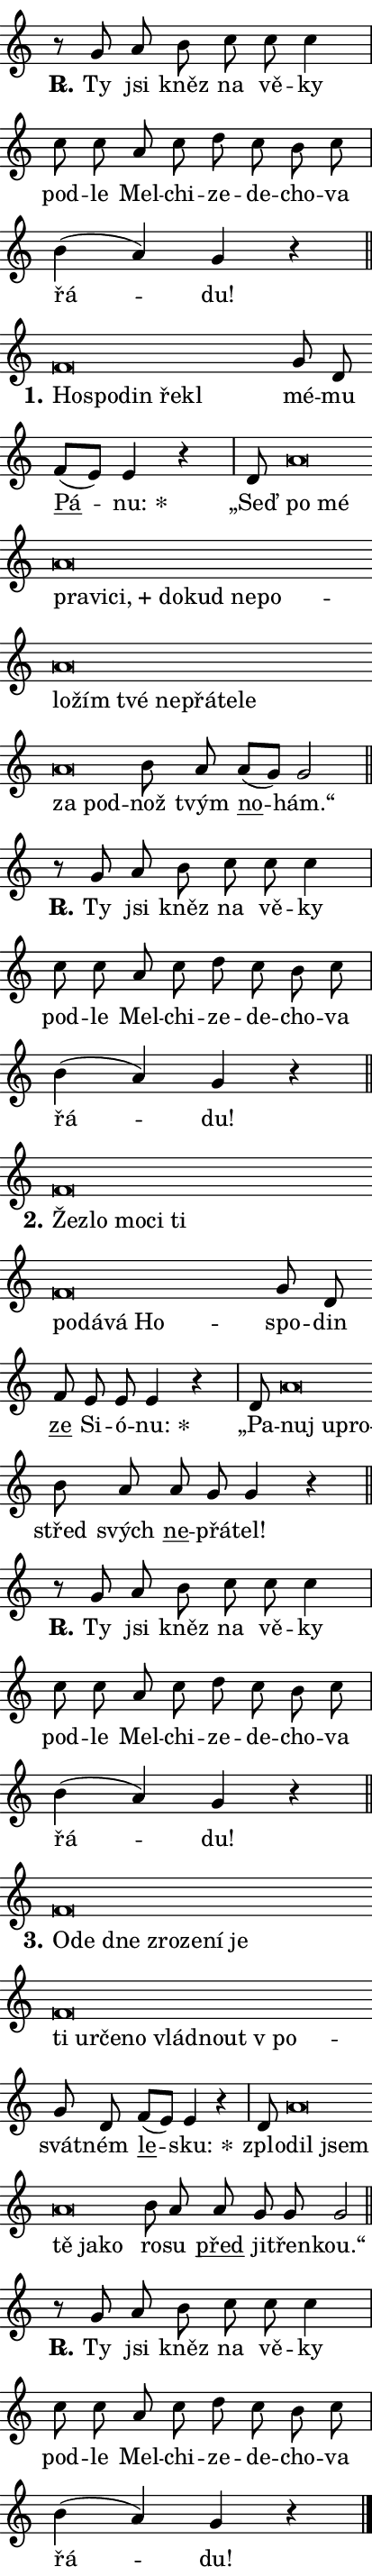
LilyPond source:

\version "2.22.1"
\header { tagline = "" }
\paper {
  indent = 0\cm
  top-margin = 0\cm
  right-margin = 0\cm
  bottom-margin = 0\cm
  left-margin = 0\cm
  paper-width = 7\cm
  page-breaking = #ly:one-page-breaking
  system-system-spacing.basic-distance = #11
  score-system-spacing.basic-distance = #11
  ragged-last = ##f
}


%% Author: Thomas Morley
%% https://lists.gnu.org/archive/html/lilypond-user/2020-05/msg00002.html
#(define (line-position grob)
"Returns position of @var[grob} in current system:
   @code{'start}, if at first time-step
   @code{'end}, if at last time-step
   @code{'middle} otherwise
"
  (let* ((col (ly:item-get-column grob))
         (ln (ly:grob-object col 'left-neighbor))
         (rn (ly:grob-object col 'right-neighbor))
         (col-to-check-left (if (ly:grob? ln) ln col))
         (col-to-check-right (if (ly:grob? rn) rn col))
         (break-dir-left
           (and
             (ly:grob-property col-to-check-left 'non-musical #f)
             (ly:item-break-dir col-to-check-left)))
         (break-dir-right
           (and
             (ly:grob-property col-to-check-right 'non-musical #f)
             (ly:item-break-dir col-to-check-right))))
        (cond ((eqv? 1 break-dir-left) 'start)
              ((eqv? -1 break-dir-right) 'end)
              (else 'middle))))

#(define (tranparent-at-line-position vctor)
  (lambda (grob)
  "Relying on @code{line-position} select the relevant enry from @var{vctor}.
Used to determine transparency,"
    (case (line-position grob)
      ((end) (not (vector-ref vctor 0)))
      ((middle) (not (vector-ref vctor 1)))
      ((start) (not (vector-ref vctor 2))))))

noteHeadBreakVisibility =
#(define-music-function (break-visibility)(vector?)
"Makes @code{NoteHead}s transparent relying on @var{break-visibility}"
#{
  \override NoteHead.transparent =
    #(tranparent-at-line-position break-visibility)
#})

#(define delete-ledgers-for-transparent-note-heads
  (lambda (grob)
    "Reads whether a @code{NoteHead} is transparent.
If so this @code{NoteHead} is removed from @code{'note-heads} from
@var{grob}, which is supposed to be @code{LedgerLineSpanner}.
As a result ledgers are not printed for this @code{NoteHead}"
    (let* ((nhds-array (ly:grob-object grob 'note-heads))
           (nhds-list
             (if (ly:grob-array? nhds-array)
                 (ly:grob-array->list nhds-array)
                 '()))
           ;; Relies on the transparent-property being done before
           ;; Staff.LedgerLineSpanner.after-line-breaking is executed.
           ;; This is fragile ...
           (to-keep
             (remove
               (lambda (nhd)
                 (ly:grob-property nhd 'transparent #f))
               nhds-list)))
      ;; TODO find a better method to iterate over grob-arrays, similiar
      ;; to filter/remove etc for lists
      ;; For now rebuilt from scratch
      (set! (ly:grob-object grob 'note-heads)  '())
      (for-each
        (lambda (nhd)
          (ly:pointer-group-interface::add-grob grob 'note-heads nhd))
        to-keep))))

hideNotes = {
  \noteHeadBreakVisibility #begin-of-line-visible
}
unHideNotes = {
  \noteHeadBreakVisibility #all-visible
}

% work-around for resetting accidentals
% https://lilypond.org/doc/v2.23/Documentation/notation/displaying-rhythms#unmetered-music
cadenzaMeasure = {
  \cadenzaOff
  \partial 1024 s1024
  \cadenzaOn
}

#(define-markup-command (accent layout props text) (markup?)
  "Underline accented syllable"
  (interpret-markup layout props
    #{\markup \override #'(offset . 4.3) \underline { #text }#}))

responsum = \markup \concat {
  "R" \hspace #-1.05 \path #0.1 #'((moveto 0 0.07) (lineto 0.9 0.8)) \hspace #0.05 "."
}

\layout {
    \context {
        \Staff
        \remove "Time_signature_engraver"
        \override LedgerLineSpanner.after-line-breaking = #delete-ledgers-for-transparent-note-heads
    }
    \context {
        \Voice {
            \override NoteHead.output-attributes = #'((class . "notehead"))
            \override Hairpin.height = #0.55
        }
    }
    \context {
        \Lyrics {
            \override StanzaNumber.output-attributes = #'((class . "stanzanumber"))
            \override LyricSpace.minimum-distance = #0.9
            \override LyricText.font-name = #"TeX Gyre Schola"
            \override LyricText.font-size = 1
            \override StanzaNumber.font-name = #"TeX Gyre Schola Bold"
            \override StanzaNumber.font-size = 1
        }
    }
}

% magnetic-lyrics.ily
%
%   written by
%     Jean Abou Samra <jean@abou-samra.fr>
%     Werner Lemberg <wl@gnu.org>
%
%   adapted by
%     Jiri Hon <jiri.hon@gmail.com>
%
% Version 2022-Apr-15

% https://www.mail-archive.com/lilypond-user@gnu.org/msg149350.html

#(define (Left_hyphen_pointer_engraver context)
   "Collect syllable-hyphen-syllable occurrences in lyrics and store
them in properties.  This engraver only looks to the left.  For
example, if the lyrics input is @code{foo -- bar}, it does the
following.

@itemize @bullet
@item
Set the @code{text} property of the @code{LyricHyphen} grob between
@q{foo} and @q{bar} to @code{foo}.

@item
Set the @code{left-hyphen} property of the @code{LyricText} grob with
text @q{foo} to the @code{LyricHyphen} grob between @q{foo} and
@q{bar}.
@end itemize

Use this auxiliary engraver in combination with the
@code{lyric-@/text::@/apply-@/magnetic-@/offset!} hook."
   (let ((hyphen #f)
         (text #f))
     (make-engraver
      (acknowledgers
       ((lyric-syllable-interface engraver grob source-engraver)
        (set! text grob)))
      (end-acknowledgers
       ((lyric-hyphen-interface engraver grob source-engraver)
        ;(when (not (grob::has-interface grob 'lyric-space-interface))
          (set! hyphen grob)));)
      ((stop-translation-timestep engraver)
       (when (and text hyphen)
         (ly:grob-set-object! text 'left-hyphen hyphen))
       (set! text #f)
       (set! hyphen #f)))))

#(define (lyric-text::apply-magnetic-offset! grob)
   "If the space between two syllables is less than the value in
property @code{LyricText@/.details@/.squash-threshold}, move the right
syllable to the left so that it gets concatenated with the left
syllable.

Use this function as a hook for
@code{LyricText@/.after-@/line-@/breaking} if the
@code{Left_@/hyphen_@/pointer_@/engraver} is active."
   (let ((hyphen (ly:grob-object grob 'left-hyphen #f)))
     (when hyphen
       (let ((left-text (ly:spanner-bound hyphen LEFT)))
         (when (grob::has-interface left-text 'lyric-syllable-interface)
           (let* ((common (ly:grob-common-refpoint grob left-text X))
                  (this-x-ext (ly:grob-extent grob common X))
                  (left-x-ext
                   (begin
                     ;; Trigger magnetism for left-text.
                     (ly:grob-property left-text 'after-line-breaking)
                     (ly:grob-extent left-text common X)))
                  ;; `delta` is the gap width between two syllables.
                  (delta (- (interval-start this-x-ext)
                            (interval-end left-x-ext)))
                  (details (ly:grob-property grob 'details))
                  (threshold (assoc-get 'squash-threshold details 0.2)))
             (when (< delta threshold)
               (let* (;; We have to manipulate the input text so that
                      ;; ligatures crossing syllable boundaries are not
                      ;; disabled.  For languages based on the Latin
                      ;; script this is essentially a beautification.
                      ;; However, for non-Western scripts it can be a
                      ;; necessity.
                      (lt (ly:grob-property left-text 'text))
                      (rt (ly:grob-property grob 'text))
                      (is-space (grob::has-interface hyphen 'lyric-space-interface))
                      (space (if is-space " " ""))
                      (space-markup (grob-interpret-markup grob " "))
                      (space-size (interval-length (ly:stencil-extent space-markup X)))
                      (extra-delta (if is-space space-size 0))
                      ;; Append new syllable.
                      (ltrt-space (if (and (string? lt) (string? rt))
                                (string-append lt space rt)
                                (make-concat-markup (list lt space rt))))
                      ;; Right-align `ltrt` to the right side.
                      (ltrt-space-markup (grob-interpret-markup
                               grob
                               (make-translate-markup
                                (cons (interval-length this-x-ext) 0)
                                (make-right-align-markup ltrt-space)))))
                 (begin
                   ;; Don't print `left-text`.
                   (ly:grob-set-property! left-text 'stencil #f)
                   ;; Set text and stencil (which holds all collected
                   ;; syllables so far) and shift it to the left.
                   (ly:grob-set-property! grob 'text ltrt-space)
                   (ly:grob-set-property! grob 'stencil ltrt-space-markup)
                   (ly:grob-translate-axis! grob (- (- delta extra-delta)) X))))))))))


#(define (lyric-hyphen::displace-bounds-first grob)
   ;; Make very sure this callback isn't triggered too early.
   (let ((left (ly:spanner-bound grob LEFT))
         (right (ly:spanner-bound grob RIGHT)))
     (ly:grob-property left 'after-line-breaking)
     (ly:grob-property right 'after-line-breaking)
     (ly:lyric-hyphen::print grob)))

squashThreshold = #0.4

\layout {
  \context {
    \Lyrics
    \consists #Left_hyphen_pointer_engraver
    \override LyricText.after-line-breaking =
      #lyric-text::apply-magnetic-offset!
    \override LyricHyphen.stencil = #lyric-hyphen::displace-bounds-first
    \override LyricText.details.squash-threshold = \squashThreshold
    \override LyricHyphen.minimum-distance = 0
    \override LyricHyphen.minimum-length = \squashThreshold
  }
}

squash = \override LyricText.details.squash-threshold = 9999
unSquash = \override LyricText.details.squash-threshold = \squashThreshold

left = \override LyricText.self-alignment-X = #LEFT
unLeft = \revert LyricText.self-alignment-X

starOffset = #(lambda (grob) 
                (let ((x_offset (ly:self-alignment-interface::aligned-on-x-parent grob)))
                  (if (= x_offset 0) 0 (+ x_offset 1.2))))

star = #(define-music-function (syllable)(string?)
"Append star separator at the end of a syllable"
#{
  \once \override LyricText.X-offset = #starOffset
  \lyricmode { \markup {
    #syllable
    \override #'((font-name . "TeX Gyre Schola Bold")) \hspace #0.2 \lower #0.65 \larger "*"
  } }
#})

starAccent = #(define-music-function (syllable)(string?)
"Append star separator at the end of a syllable and make accent"
#{
  \once \override LyricText.X-offset = #starOffset
  \lyricmode { \markup {
    \accent #syllable
    \override #'((font-name . "TeX Gyre Schola Bold")) \hspace #0.2 \lower #0.65 \larger "*"
  } }
#})

breath = #(define-music-function (syllable)(string?)
"Append breathing indicator at the end of a syllable"
#{
  \lyricmode { \markup { #syllable "+" } }
#})

optionalBreath = #(define-music-function (syllable)(string?)
"Append optional breathing indicator at the end of a syllable"
#{
  \lyricmode { \markup { #syllable "(+)" } }
#})


\score {
    <<
        \new Voice = "melody" { \cadenzaOn \key c \major \relative { r8 g' a b c c c4 \cadenzaMeasure \bar "|" c8 c a c \bar "" d c b c \cadenzaMeasure \bar "|" b4( a) g r \cadenzaMeasure \bar "||" \break }
\relative { f'\breve*1/16 \hideNotes \breve*1/16 \bar "" \breve*1/16 \bar "" \breve*1/16 \breve*1/16 \bar "" \unHideNotes g8 d \bar "" f[( e)] e4 r \cadenzaMeasure \bar "|" d8 a'\breve*1/16 \hideNotes \breve*1/16 \bar "" \breve*1/16 \bar "" \breve*1/16 \bar "" \breve*1/16 \bar "" \breve*1/16 \bar "" \breve*1/16 \bar "" \breve*1/16 \bar "" \breve*1/16 \bar "" \breve*1/16 \bar "" \breve*1/16 \bar "" \breve*1/16 \bar "" \breve*1/16 \bar "" \breve*1/16 \bar "" \breve*1/16 \bar "" \breve*1/16 \bar "" \breve*1/16 \breve*1/16 \bar "" \unHideNotes b8 a \bar "" a[( g)] g2 \cadenzaMeasure \bar "||" \break }
\relative { r8 g' a b c c c4 \cadenzaMeasure \bar "|" c8 c a c \bar "" d c b c \cadenzaMeasure \bar "|" b4( a) g r \cadenzaMeasure \bar "||" \break }
\relative { f'\breve*1/16 \hideNotes \breve*1/16 \bar "" \breve*1/16 \bar "" \breve*1/16 \bar "" \breve*1/16 \bar "" \breve*1/16 \bar "" \breve*1/16 \bar "" \breve*1/16 \breve*1/16 \bar "" \unHideNotes g8 d \bar "" f e e e4 r \cadenzaMeasure \bar "|" d8 a'\breve*1/16 \hideNotes \breve*1/16 \bar "" \unHideNotes b8 a \bar "" a g g4 r \cadenzaMeasure \bar "||" \break }
\relative { r8 g' a b c c c4 \cadenzaMeasure \bar "|" c8 c a c \bar "" d c b c \cadenzaMeasure \bar "|" b4( a) g r \cadenzaMeasure \bar "||" \break }
\relative { f'\breve*1/16 \hideNotes \breve*1/16 \bar "" \breve*1/16 \bar "" \breve*1/16 \bar "" \breve*1/16 \bar "" \breve*1/16 \bar "" \breve*1/16 \bar "" \breve*1/16 \bar "" \breve*1/16 \bar "" \breve*1/16 \bar "" \breve*1/16 \bar "" \breve*1/16 \bar "" \breve*1/16 \breve*1/16 \bar "" \unHideNotes g8 d \bar "" f[( e)] e4 r \cadenzaMeasure \bar "|" d8 a'\breve*1/16 \hideNotes \breve*1/16 \bar "" \breve*1/16 \bar "" \breve*1/16 \breve*1/16 \bar "" \unHideNotes b8 a \bar "" a g g g2 \cadenzaMeasure \bar "||" \break }
\relative { r8 g' a b c c c4 \cadenzaMeasure \bar "|" c8 c a c \bar "" d c b c \cadenzaMeasure \bar "|" b4( a) g r \cadenzaMeasure \bar "||" \break } \bar "|." }
        \new Lyrics \lyricsto "melody" { \lyricmode { \set stanza = \responsum
Ty jsi kněz na vě -- ky pod -- le Mel -- chi -- ze -- de -- cho -- va řá -- du!
\set stanza = "1."
\left Ho -- \squash spo -- din ře -- kl \unLeft \unSquash mé -- mu \markup \accent Pá -- \star nu: „Seď \left po \squash mé pra -- vi -- \breath "ci," do -- kud ne -- po -- lo -- žím tvé ne -- přá -- te -- le za pod -- \unLeft \unSquash nož tvým \markup \accent no -- hám.“
\set stanza = \responsum
Ty jsi kněz na vě -- ky pod -- le Mel -- chi -- ze -- de -- cho -- va řá -- du!
\set stanza = "2."
\left Žez -- \squash lo mo -- ci ti po -- dá -- vá Ho -- \unLeft \unSquash spo -- din \markup \accent ze Si -- ó -- \star nu: „Pa -- \left nuj \squash upro -- \unLeft \unSquash střed svých \markup \accent ne -- přá -- tel!
\set stanza = \responsum
Ty jsi kněz na vě -- ky pod -- le Mel -- chi -- ze -- de -- cho -- va řá -- du!
\set stanza = "3."
\left O -- \squash de dne zro -- ze -- ní je ti ur -- če -- no vlád -- nout "v po" -- \unLeft \unSquash svát -- ném \markup \accent le -- \star sku: zplo -- \left dil \squash jsem tě ja -- ko \unLeft \unSquash ro -- su \markup \accent před ji -- třen -- kou.“
\set stanza = \responsum
Ty jsi kněz na vě -- ky pod -- le Mel -- chi -- ze -- de -- cho -- va řá -- du! } }
    >>
    \layout {}
}
